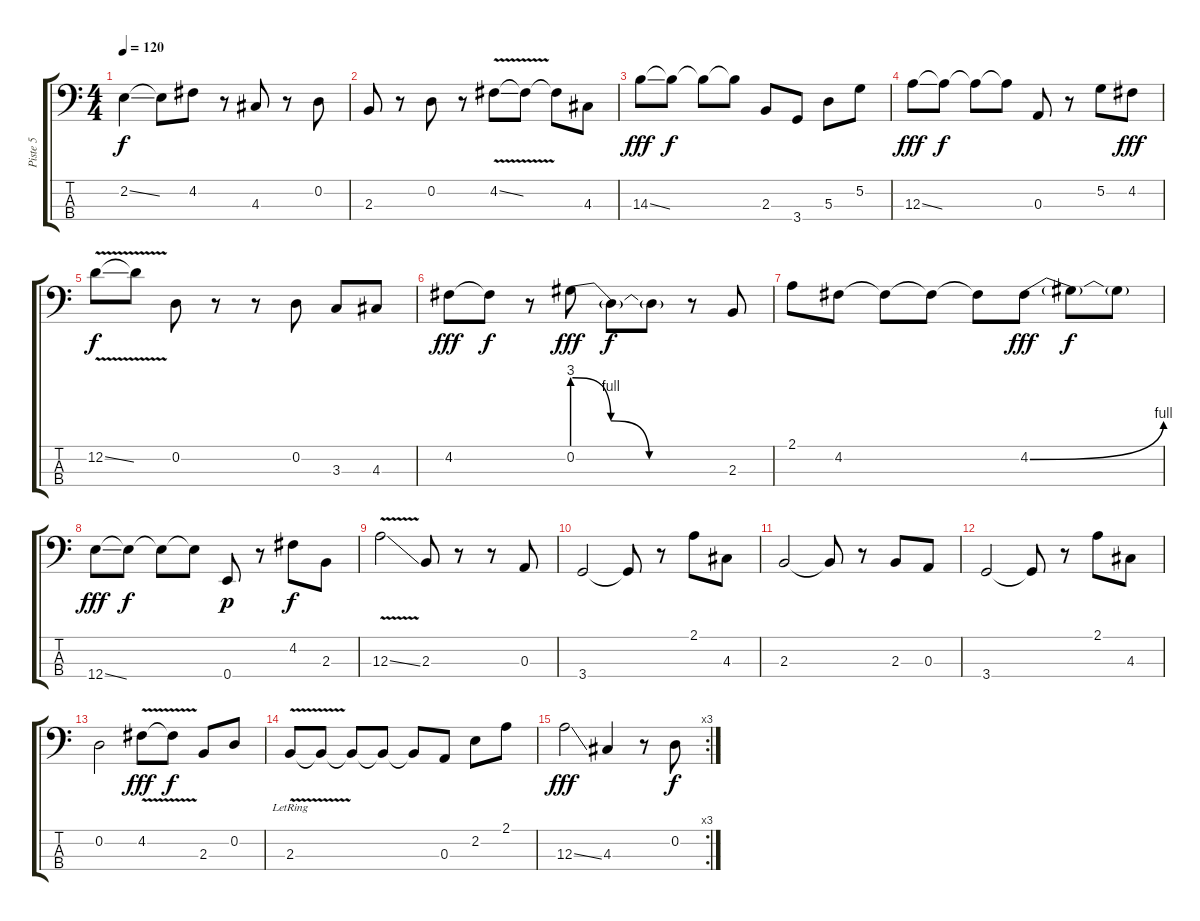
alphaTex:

\track ("Piste 5" "Piste 5") {instrument fretlessbass}
\staff {score tabs}
\tuning (G2 D2 A1 E1) {hide}
\ts (4 4)
\tempo 120
\clef f4
\ks c
2.2{ss}.4{dy f} 2.2{t}.8 4.2.8 r.8 4.3.8 r.8 0.2.8 |
2.3.8 r.8 0.2.8 r.8 4.2{v ss}.8 4.2{t}.8 4.2{t}.8 4.3.8 |
14.3{ss}.8{dy fff} 14.3{t}.8{dy f} 14.3{t}.8 14.3{t}.8 2.3.8 3.4.8 5.3.8 5.2.8 |
12.3{ss}.8{dy fff} 12.3{t}.8{dy f} 12.3{t}.8 12.3{t}.8 0.3.8 r.8 5.2.8 4.2.8{dy fff} |
12.2{v ss}.8{dy f} 12.2{t}.8 0.2.8 r.8 r.8 0.2.8 3.3.8 4.3.8 |
4.2.8{dy fff} 4.2{t}.8{dy f} r.8 0.2{be (custom 0 12 20 4 40 0 60 0)}.8{dy fff} 0.2{t}.8{dy f} 0.2{t}.8 r.8 2.3.8 |
2.1.8 4.2.8 4.2{t}.8 4.2{t}.8 4.2{t}.8 4.2{be (bend 0 0 60 4)}.8{dy fff} 4.2{t}.8{dy f} 4.2{t}.8 |
12.4{ss}.8{dy fff} 12.4{t}.8{dy f} 12.4{t}.8 12.4{t}.8 0.4.8{dy p} r.8 4.2.8{dy f} 2.3.8 |
12.3{v ss}.2 2.3.8 r.8 r.8 0.3.8 |
3.4.2 3.4{t}.8 r.8 2.1.8 4.3.8 |
2.3.2 2.3{t}.8 r.8 2.3.8 0.3.8 |
3.4.2 3.4{t}.8 r.8 2.1.8 4.3.8 |
0.2.2 4.2{v}.8{dy fff} 4.2{t}.8{dy f} 2.3.8 0.2.8 |
2.3{v lr}.8 2.3{t}.8 2.3{t}.8 2.3{t}.8 2.3{t}.8 0.3.8 2.2.8 2.1.8 |
\rc 3
12.3{ss}.2{dy fff} 4.3.4 r.8 0.2.8{dy f}
